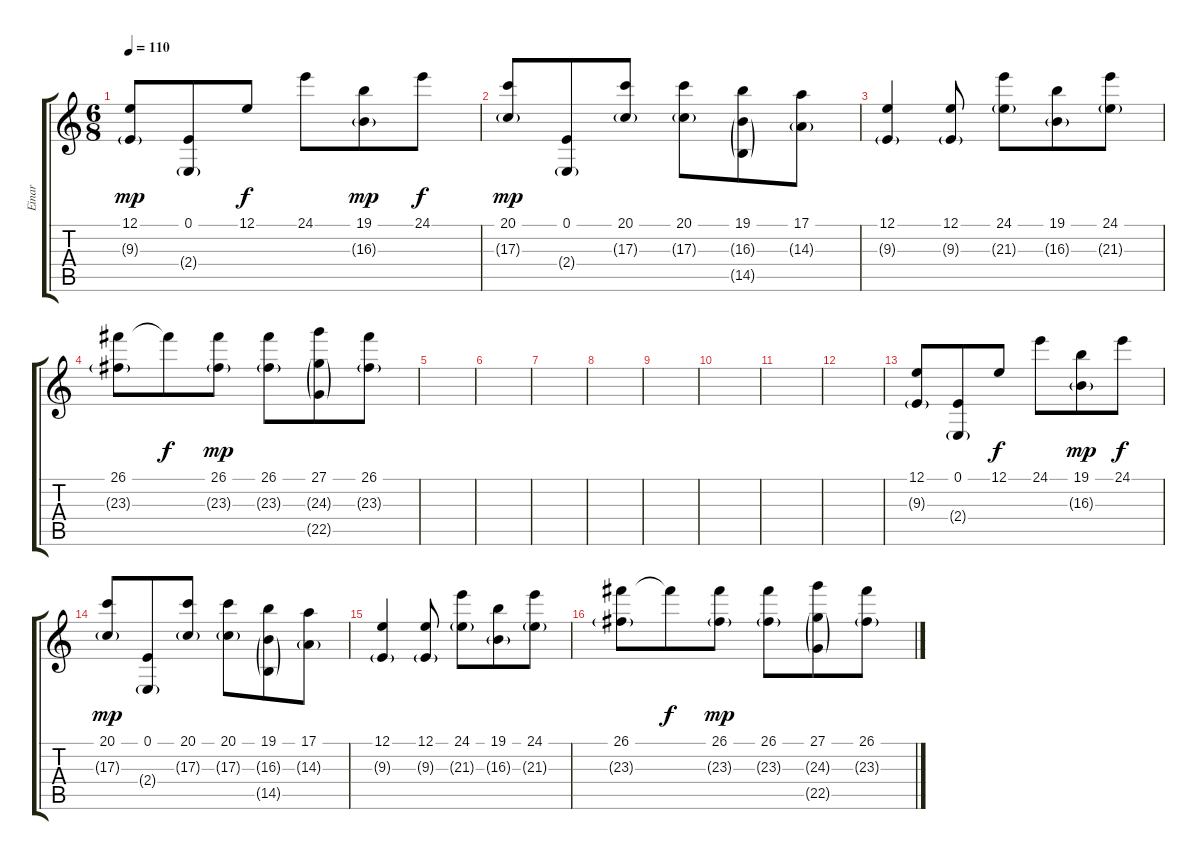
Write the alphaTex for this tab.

\track ("Einar" "Einar") {instrument brightacousticpiano}
\staff {score tabs}
\tuning (E4 B3 G3 D3 A2 E2) {hide}
\ts (6 8)
\tempo 110
\clef g2
\ks c
(12.1 9.3{g}).8{dy mp} (0.1 2.4{g}).8 12.1.8{dy f} 24.1.8 (19.1 16.3{g}).8{dy mp} 24.1.8{dy f} |
(20.1 17.3{g}).8{dy mp} (0.1 2.4{g}).8 (20.1 17.3{g}).8 (20.1 17.3{g}).8 (19.1 16.3{g} 14.5{g}).8 (17.1 14.3{g}).8 |
(12.1 9.3{g}).4 (12.1 9.3{g}).8 (24.1 21.3{g}).8 (19.1 16.3{g}).8 (24.1 21.3{g}).8 |
(26.1 23.3{g}).8 26.1{t}.8{dy f} (26.1 23.3{g}).8{dy mp} (26.1 23.3{g}).8 (27.1 24.3{g} 22.5{g}).8 (26.1 23.3{g}).8 |
|
|
|
|
|
|
|
|
(12.1 9.3{g}).8 (0.1 2.4{g}).8 12.1.8{dy f} 24.1.8 (19.1 16.3{g}).8{dy mp} 24.1.8{dy f} |
(20.1 17.3{g}).8{dy mp} (0.1 2.4{g}).8 (20.1 17.3{g}).8 (20.1 17.3{g}).8 (19.1 16.3{g} 14.5{g}).8 (17.1 14.3{g}).8 |
(12.1 9.3{g}).4 (12.1 9.3{g}).8 (24.1 21.3{g}).8 (19.1 16.3{g}).8 (24.1 21.3{g}).8 |
(26.1 23.3{g}).8 26.1{t}.8{dy f} (26.1 23.3{g}).8{dy mp} (26.1 23.3{g}).8 (27.1 24.3{g} 22.5{g}).8 (26.1 23.3{g}).8
